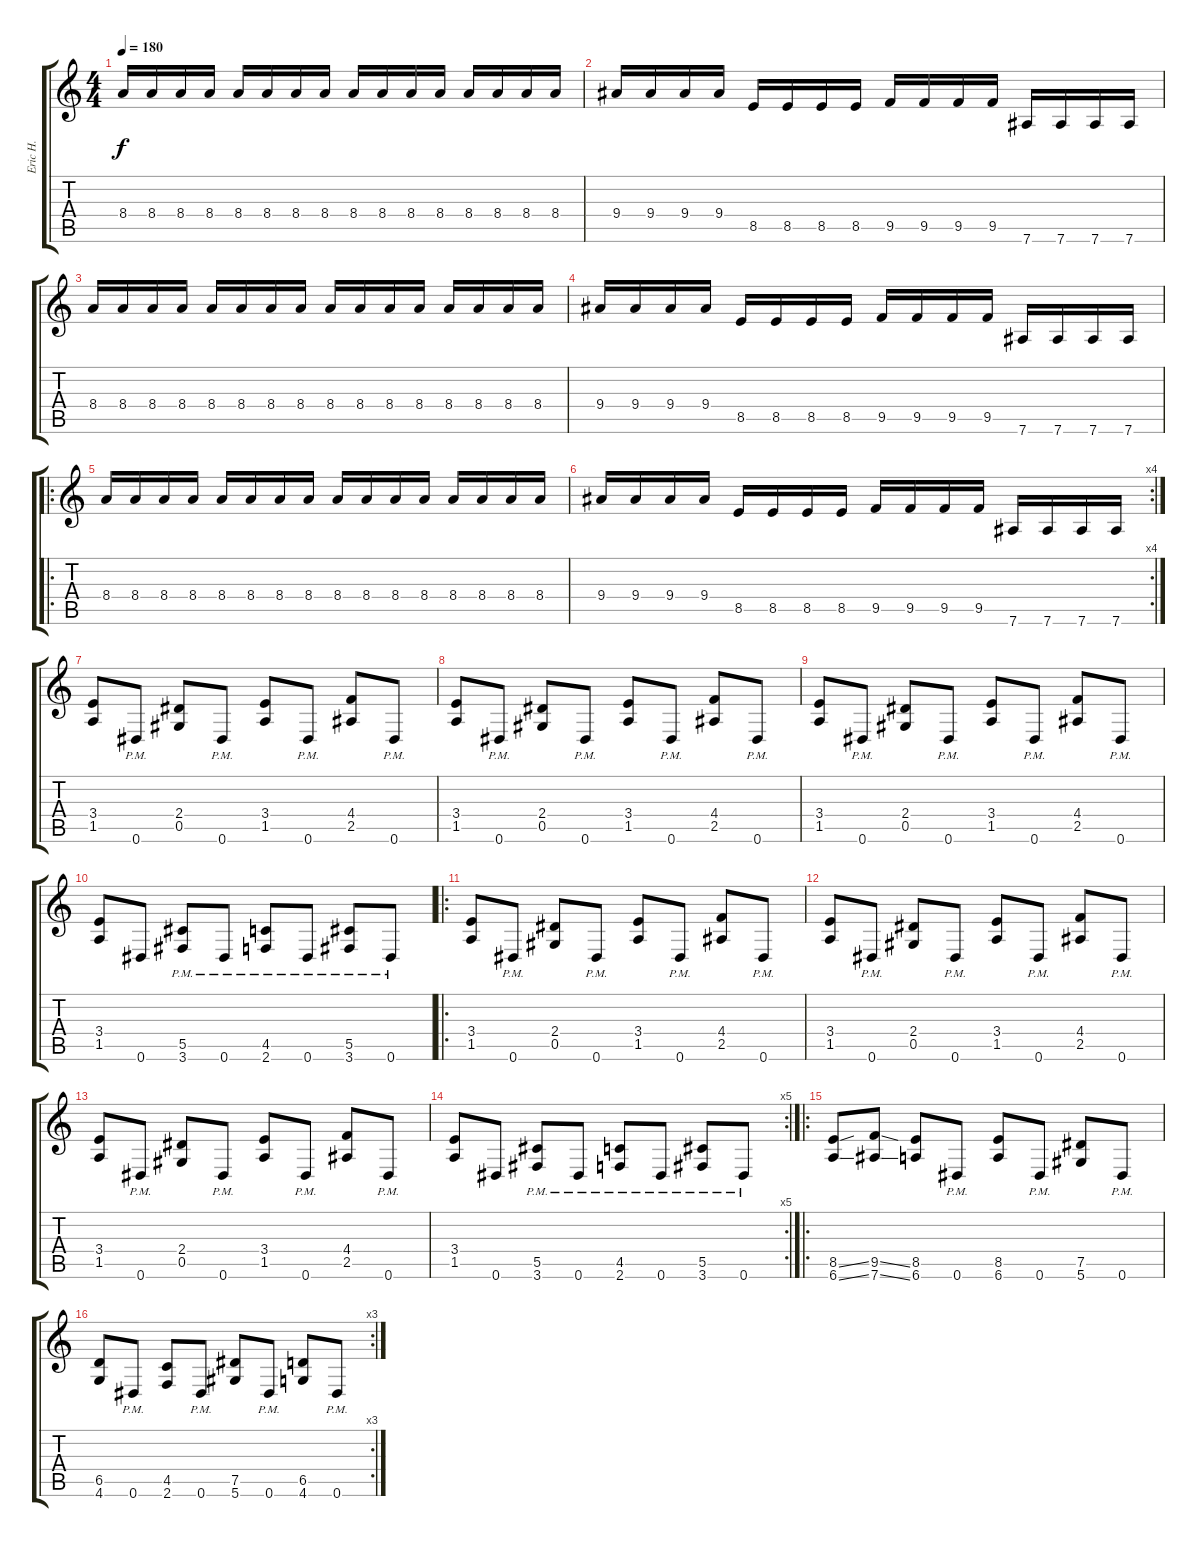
\track ("Eric H." "Eric H.") {instrument distortionguitar}
\staff {score tabs}
\tuning (Eb4 Bb3 Gb3 Db3 Ab2 Eb2) {hide}
\ts (4 4)
\tempo 180
\clef g2
\ks c
8.4.16{dy f instrument distortionguitar} 8.4.16 8.4.16 8.4.16 8.4.16 8.4.16 8.4.16 8.4.16 8.4.16 8.4.16 8.4.16 8.4.16 8.4.16 8.4.16 8.4.16 8.4.16 |
9.4.16 9.4.16 9.4.16 9.4.16 8.5.16 8.5.16 8.5.16 8.5.16 9.5.16 9.5.16 9.5.16 9.5.16 7.6.16 7.6.16 7.6.16 7.6.16 |
8.4.16 8.4.16 8.4.16 8.4.16 8.4.16 8.4.16 8.4.16 8.4.16 8.4.16 8.4.16 8.4.16 8.4.16 8.4.16 8.4.16 8.4.16 8.4.16 |
9.4.16 9.4.16 9.4.16 9.4.16 8.5.16 8.5.16 8.5.16 8.5.16 9.5.16 9.5.16 9.5.16 9.5.16 7.6.16 7.6.16 7.6.16 7.6.16 |
\ro
8.4.16 8.4.16 8.4.16 8.4.16 8.4.16 8.4.16 8.4.16 8.4.16 8.4.16 8.4.16 8.4.16 8.4.16 8.4.16 8.4.16 8.4.16 8.4.16 |
\rc 4
9.4.16 9.4.16 9.4.16 9.4.16 8.5.16 8.5.16 8.5.16 8.5.16 9.5.16 9.5.16 9.5.16 9.5.16 7.6.16 7.6.16 7.6.16 7.6.16 |
(3.4 1.5).8 0.6{pm}.8 (2.4 0.5).8 0.6{pm}.8 (3.4 1.5).8 0.6{pm}.8 (4.4 2.5).8 0.6{pm}.8 |
(3.4 1.5).8 0.6{pm}.8 (2.4 0.5).8 0.6{pm}.8 (3.4 1.5).8 0.6{pm}.8 (4.4 2.5).8 0.6{pm}.8 |
(3.4 1.5).8 0.6{pm}.8 (2.4 0.5).8 0.6{pm}.8 (3.4 1.5).8 0.6{pm}.8 (4.4 2.5).8 0.6{pm}.8 |
(3.4 1.5).8 0.6.8 (5.5{pm} 3.6).8 0.6{pm}.8 (4.5{pm} 2.6).8 0.6{pm}.8 (5.5{pm} 3.6).8 0.6{pm}.8 |
\ro
(3.4 1.5).8 0.6{pm}.8 (2.4 0.5).8 0.6{pm}.8 (3.4 1.5).8 0.6{pm}.8 (4.4 2.5).8 0.6{pm}.8 |
(3.4 1.5).8 0.6{pm}.8 (2.4 0.5).8 0.6{pm}.8 (3.4 1.5).8 0.6{pm}.8 (4.4 2.5).8 0.6{pm}.8 |
(3.4 1.5).8 0.6{pm}.8 (2.4 0.5).8 0.6{pm}.8 (3.4 1.5).8 0.6{pm}.8 (4.4 2.5).8 0.6{pm}.8 |
\rc 5
(3.4 1.5).8 0.6.8 (5.5{pm} 3.6).8 0.6{pm}.8 (4.5{pm} 2.6).8 0.6{pm}.8 (5.5{pm} 3.6).8 0.6{pm}.8 |
\ro
(8.5{ss} 6.6{ss}).8 (9.5{ss} 7.6{ss}).8 (8.5 6.6).8 0.6{pm}.8 (8.5 6.6).8 0.6{pm}.8 (7.5 5.6).8 0.6{pm}.8 |
\rc 3
(6.5 4.6).8 0.6{pm}.8 (4.5 2.6).8 0.6{pm}.8 (7.5 5.6).8 0.6{pm}.8 (6.5 4.6).8 0.6{pm}.8
